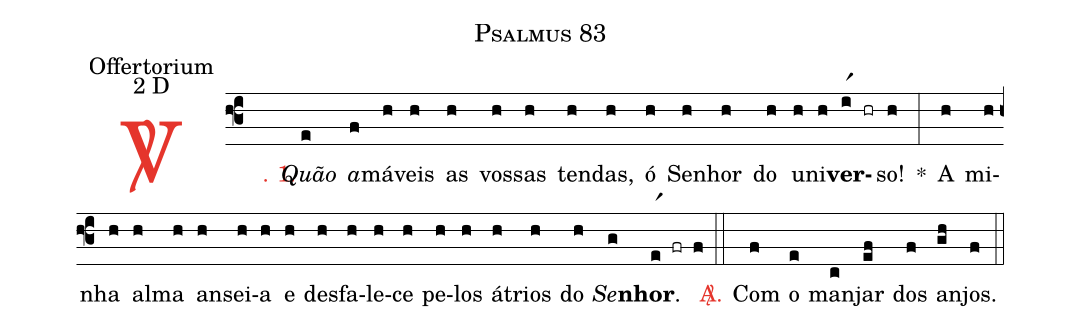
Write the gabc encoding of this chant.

name: Psalmus 83;
office-part: Offertorium;
mode: 2;
mode-differentia: D;
%%
(f3)

<c><sp>V/</sp>. 1.</c>() <i>Quão</i>(e) <i>a</i>(f)má(h)veis(h) as(h) vos(h)sas(h) ten(h)das,(h) ó(h) Se(h)nhor(h) do(h) u(h)ni(h)<b>ver</b>(ir1 hr)so!(h) *(:) A(h) mi(h)nha(h) al(h)ma(h) an(h)sei(h)a(h) e(h) des(h)fa(h)le(h)ce(h) pe(h)los(h) á(h)trios(h) do(h) <i>Se</i>(g)<b>nhor</b>.(er1 fr f)

(::)

<nlba><c><sp>A/</sp>.</c>() Com</nlba>(f) o(e) man(c)jar(ef) dos(f) an(gh)jos.(f)

(::)
